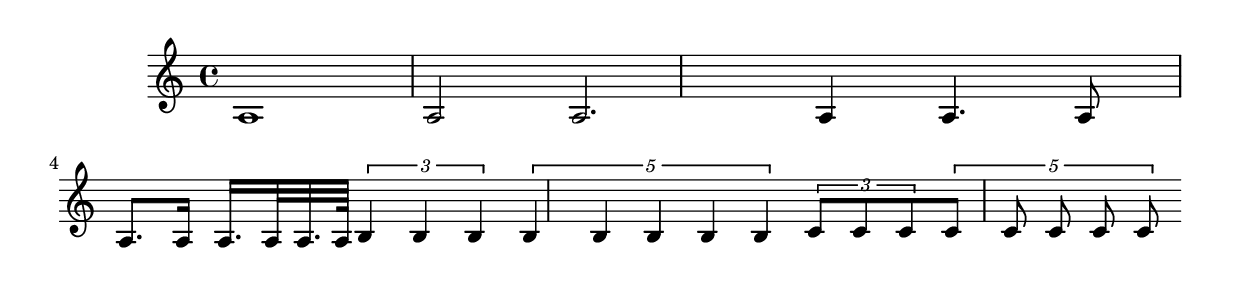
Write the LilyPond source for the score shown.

#(ly:set-option 'old-relative)
\version "2.6.0"
\header {
texidoc = "

Midi2ly tuplet test.

@example
  python scripts/midi2ly.py --duration-quant=32 \
      --allow-tuplet=4*2/3 \
      --allow-tuplet=8*2/3 \
      --allow-tuplet=4*3/5 \
      --allow-tuplet=8*3/5 \
      tu.midi 
@end example
"
}


\score { 
  \context Voice  \relative c' {

    a1 a2 a2. a4 a4. a8 a8. a16 a16. a32 a32. a64

    \times 2/3 { b4 b4 b4 }
    \times 3/5 { b4 b4 b4 b4 b4 }

    \times 2/3 { c8 c8 c8 }
    \times 3/5 { c8 c8 c8 c8 c8 }

  }
  \layout { }  
  \midi { }
}


